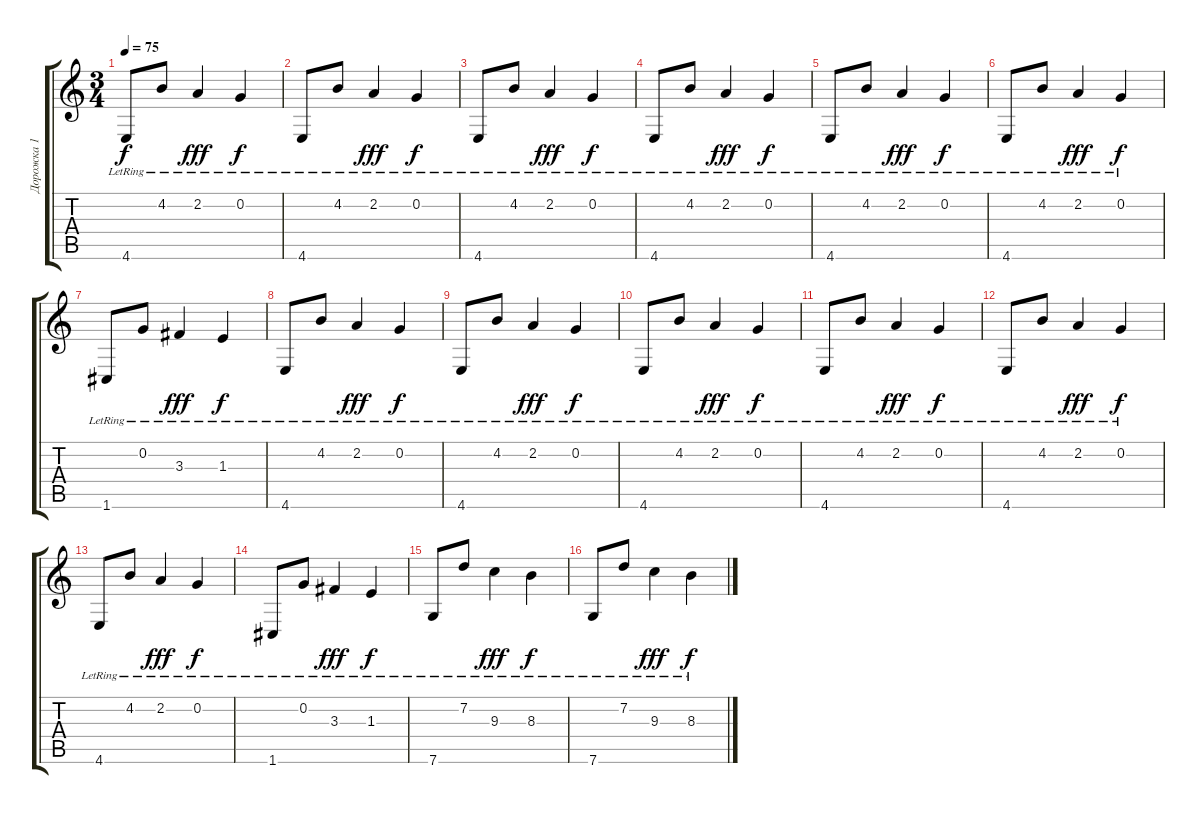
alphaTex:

\track ("Дорожка 1" "Дорожка 1") {instrument acousticguitarnylon}
\staff {score tabs}
\tuning (C4 G3 Eb3 Bb2 F2 C2) {hide}
\ts (3 4)
\tempo 75
\clef g2
\ks c
4.6{lr}.8{dy f instrument acousticguitarnylon} 4.2{lr}.8 2.2{lr}.4{dy fff} 0.2{lr}.4{dy f} |
4.6{lr}.8 4.2{lr}.8 2.2{lr}.4{dy fff} 0.2{lr}.4{dy f} |
4.6{lr}.8 4.2{lr}.8 2.2{lr}.4{dy fff} 0.2{lr}.4{dy f} |
4.6{lr}.8 4.2{lr}.8 2.2{lr}.4{dy fff} 0.2{lr}.4{dy f} |
4.6{lr}.8 4.2{lr}.8 2.2{lr}.4{dy fff} 0.2{lr}.4{dy f} |
4.6{lr}.8 4.2{lr}.8 2.2{lr}.4{dy fff} 0.2{lr}.4{dy f} |
1.6{lr}.8 0.2{lr}.8 3.3{lr}.4{dy fff} 1.3{lr}.4{dy f} |
4.6{lr}.8 4.2{lr}.8 2.2{lr}.4{dy fff} 0.2{lr}.4{dy f} |
4.6{lr}.8 4.2{lr}.8 2.2{lr}.4{dy fff} 0.2{lr}.4{dy f} |
4.6{lr}.8 4.2{lr}.8 2.2{lr}.4{dy fff} 0.2{lr}.4{dy f} |
4.6{lr}.8 4.2{lr}.8 2.2{lr}.4{dy fff} 0.2{lr}.4{dy f} |
4.6{lr}.8 4.2{lr}.8 2.2{lr}.4{dy fff} 0.2{lr}.4{dy f} |
4.6{lr}.8 4.2{lr}.8 2.2{lr}.4{dy fff} 0.2{lr}.4{dy f} |
1.6{lr}.8 0.2{lr}.8 3.3{lr}.4{dy fff} 1.3{lr}.4{dy f} |
7.6{lr}.8 7.2{lr}.8 9.3{lr}.4{dy fff} 8.3{lr}.4{dy f} |
7.6{lr}.8 7.2{lr}.8 9.3{lr}.4{dy fff} 8.3{lr}.4{dy f}
